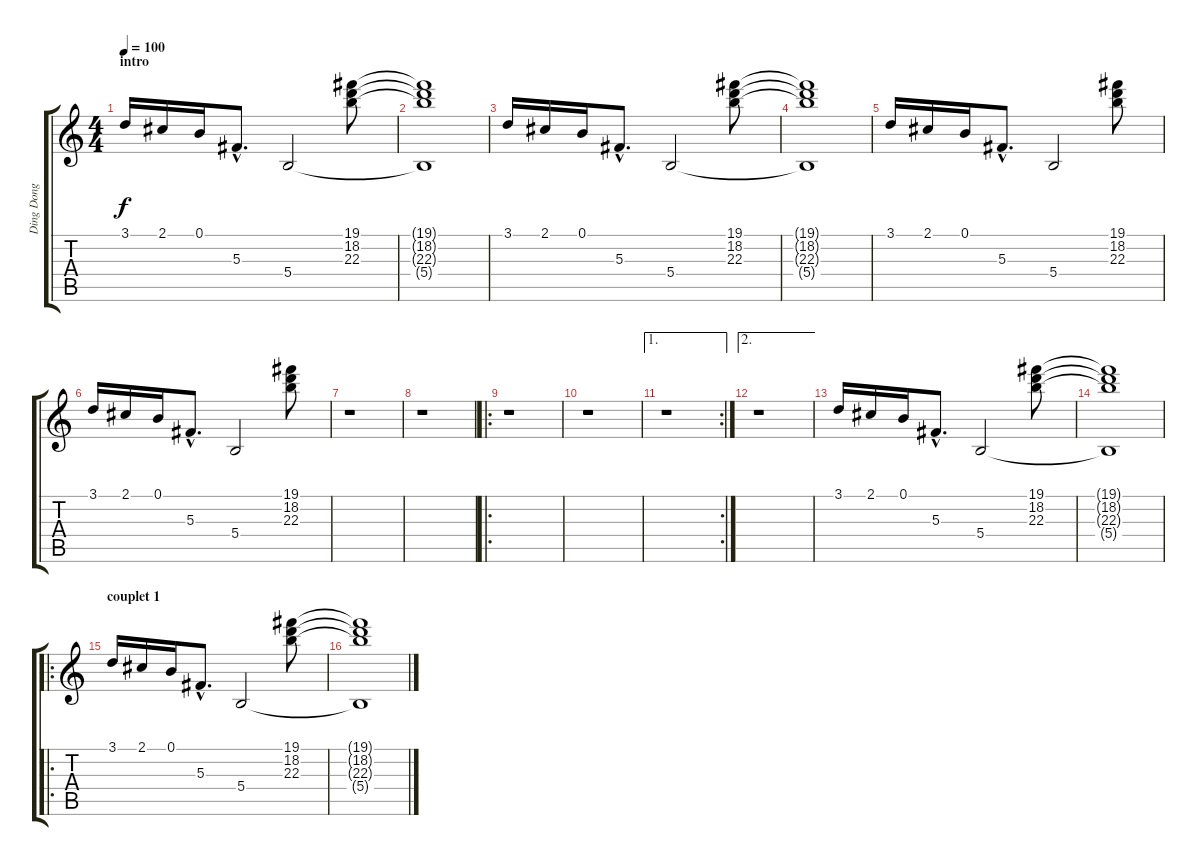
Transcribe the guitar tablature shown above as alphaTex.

\track ("Ding Dong" "Ding Dong") {instrument vibraphone}
\staff {score tabs}
\tuning (B4 Ab4 Db4 Gb3 B2 E2) {hide}
\ts (4 4)
\section ("" "intro")
\tempo 100
\clef g2
\ks c
3.1.16{dy f instrument vibraphone} 2.1.16 0.1.16 5.3{hac}.8{d} 5.4.2 (19.1 18.2 22.3).8 |
(19.1{t} 18.2{t} 22.3{t} 5.4{t}).1 |
3.1.16 2.1.16 0.1.16 5.3{hac}.8{d} 5.4.2 (19.1 18.2 22.3).8 |
(19.1{t} 18.2{t} 22.3{t} 5.4{t}).1 |
3.1.16 2.1.16 0.1.16 5.3{hac}.8{d} 5.4.2 (19.1 18.2 22.3).8 |
3.1.16 2.1.16 0.1.16 5.3{hac}.8{d} 5.4.2 (19.1 18.2 22.3).8 |
r.1 |
r.1 |
\ro
r.1 |
r.1 |
\ae 1
\rc 2
r.1 |
\ae 2
r.1 |
3.1.16 2.1.16 0.1.16 5.3{hac}.8{d} 5.4.2 (19.1 18.2 22.3).8 |
(19.1{t} 18.2{t} 22.3{t} 5.4{t}).1 |
\ro
\section ("" "couplet 1")
3.1.16 2.1.16 0.1.16 5.3{hac}.8{d} 5.4.2 (19.1 18.2 22.3).8 |
(19.1{t} 18.2{t} 22.3{t} 5.4{t}).1
